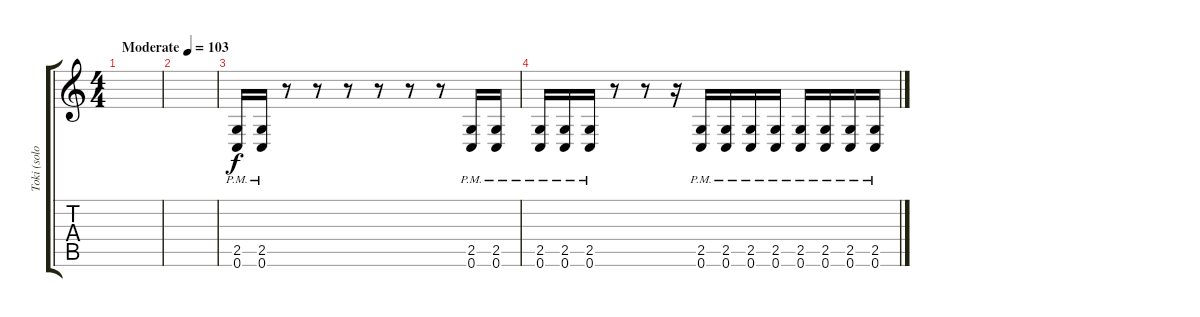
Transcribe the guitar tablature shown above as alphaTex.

\track ("Toki (solo)" "Toki (solo") {instrument overdrivenguitar}
\staff {score tabs}
\tuning (C4 G3 Eb3 Bb2 F2 C2) {hide}
\ts (4 4)
\tempo (103 "Moderate")
\clef g2
\ks c
|
|
(2.5{pm} 0.6{pm}).16 (2.5{pm} 0.6{pm}).16 r.8 r.8 r.8 r.8 r.8 r.8 (2.5{pm} 0.6{pm}).16 (2.5{pm} 0.6{pm}).16 |
(2.5{pm} 0.6{pm}).16 (2.5{pm} 0.6{pm}).16 (2.5{pm} 0.6{pm}).16 r.8 r.8 r.16 (2.5{pm} 0.6{pm}).16 (2.5{pm} 0.6{pm}).16 (2.5{pm} 0.6{pm}).16 (2.5{pm} 0.6{pm}).16 (2.5{pm} 0.6{pm}).16 (2.5{pm} 0.6{pm}).16 (2.5{pm} 0.6{pm}).16 (2.5{pm} 0.6{pm}).16
